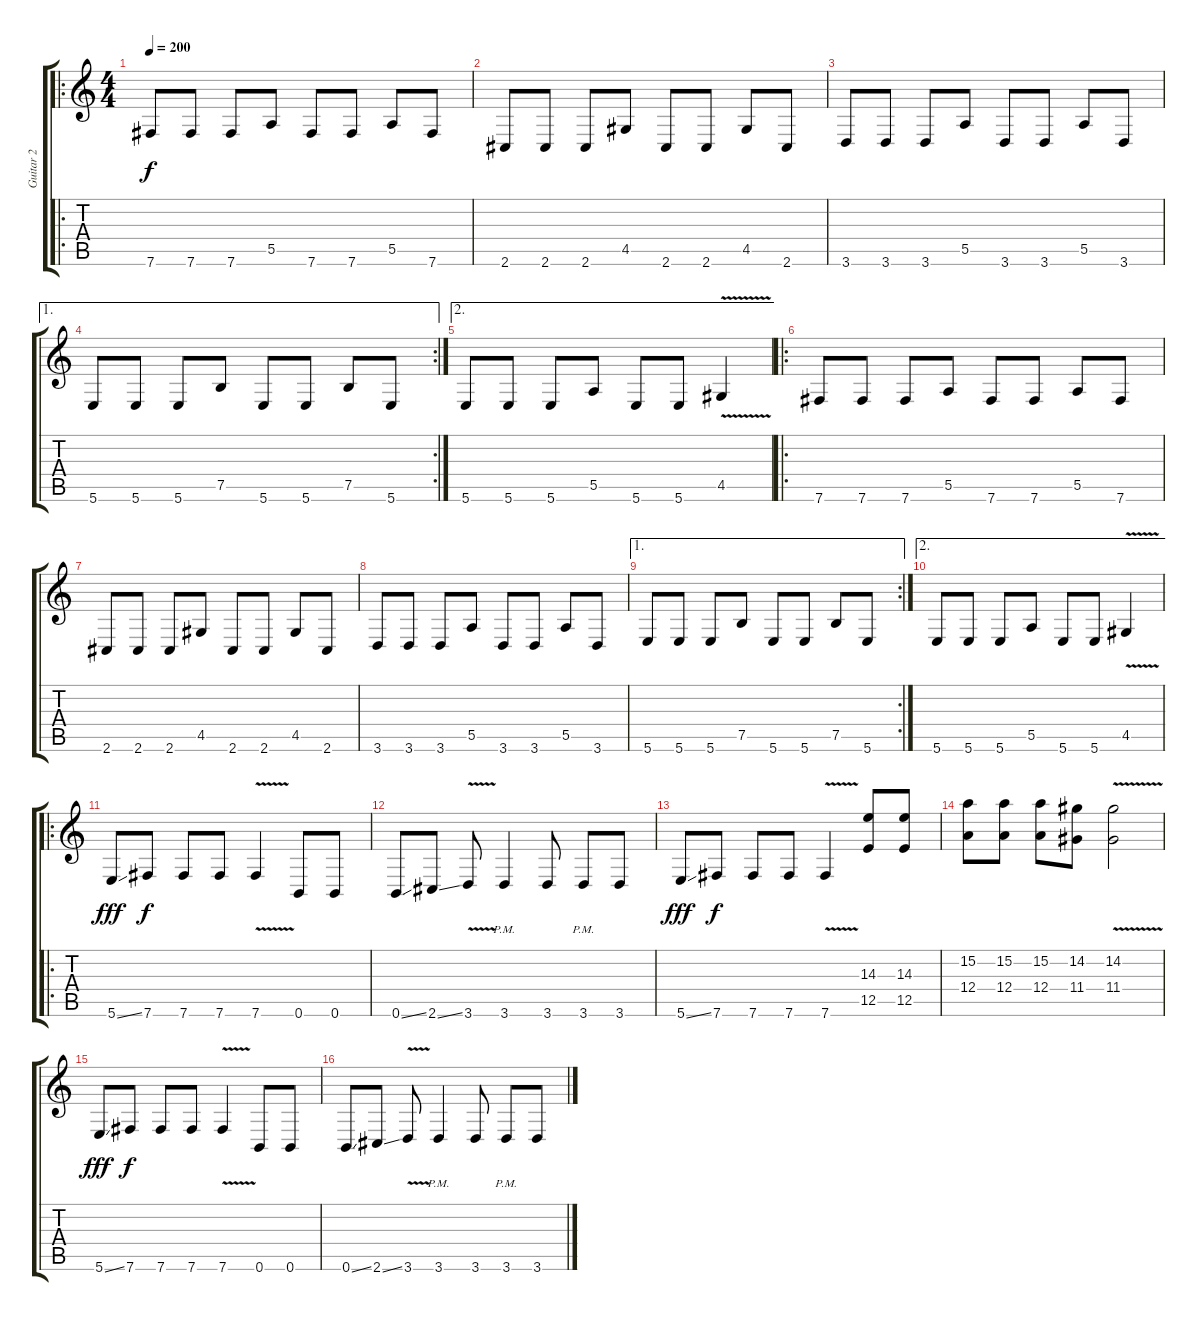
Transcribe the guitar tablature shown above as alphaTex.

\track ("Guitar 2" "Guitar 2") {instrument distortionguitar}
\staff {score tabs}
\tuning (B3 Gb3 D3 A2 E2 B1) {hide}
\ro
\ts (4 4)
\tempo 200
\clef g2
\ks c
7.6.8{dy f} 7.6.8 7.6.8 5.5.8 7.6.8 7.6.8 5.5.8 7.6.8 |
2.6.8 2.6.8 2.6.8 4.5.8 2.6.8 2.6.8 4.5.8 2.6.8 |
3.6.8 3.6.8 3.6.8 5.5.8 3.6.8 3.6.8 5.5.8 3.6.8 |
\ae 1
\rc 2
5.6.8 5.6.8 5.6.8 7.5.8 5.6.8 5.6.8 7.5.8 5.6.8 |
\ae 2
5.6.8 5.6.8 5.6.8 5.5.8 5.6.8 5.6.8 4.5{v}.4 |
\ro
7.6.8 7.6.8 7.6.8 5.5.8 7.6.8 7.6.8 5.5.8 7.6.8 |
2.6.8 2.6.8 2.6.8 4.5.8 2.6.8 2.6.8 4.5.8 2.6.8 |
3.6.8 3.6.8 3.6.8 5.5.8 3.6.8 3.6.8 5.5.8 3.6.8 |
\ae 1
\rc 2
5.6.8 5.6.8 5.6.8 7.5.8 5.6.8 5.6.8 7.5.8 5.6.8 |
\ae 2
5.6.8 5.6.8 5.6.8 5.5.8 5.6.8 5.6.8 4.5{v}.4 |
\ro
5.6{ss}.8{dy fff} 7.6.8{dy f} 7.6.8 7.6.8 7.6{v}.4 0.6.8 0.6.8 |
0.6{ss}.8 2.6{ss}.8 3.6{v}.8 3.6{pm}.4 3.6.8 3.6{pm}.8 3.6.8 |
5.6{ss}.8{dy fff} 7.6.8{dy f} 7.6.8 7.6.8 7.6{v}.4 (14.3 12.5).8 (14.3 12.5).8 |
(15.2 12.4).8 (15.2 12.4).8 (15.2 12.4).8 (14.2 11.4).8 (14.2{v} 11.4{v}).2 |
5.6{ss}.8{dy fff} 7.6.8{dy f} 7.6.8 7.6.8 7.6{v}.4 0.6.8 0.6.8 |
0.6{ss}.8 2.6{ss}.8 3.6{v}.8 3.6{pm}.4 3.6.8 3.6{pm}.8 3.6.8
